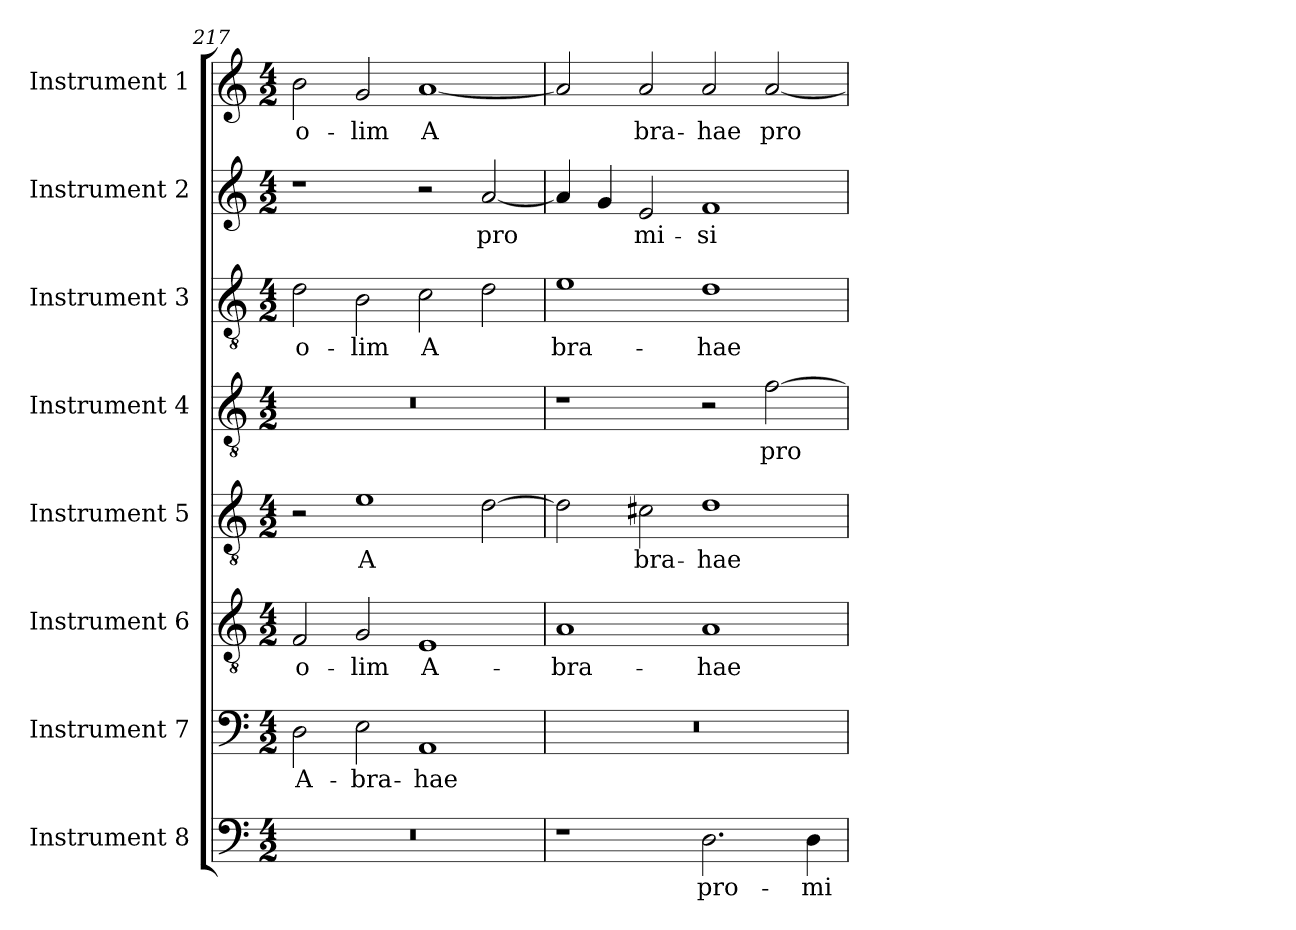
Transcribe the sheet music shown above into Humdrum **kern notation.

**kern	**text	**kern	**text	**kern	**text	**kern	**text	**kern	**text	**kern	**text	**kern	**text	**kern	**text
*part8	*part8	*part7	*part7	*part6	*part6	*part5	*part5	*part4	*part4	*part3	*part3	*part2	*part2	*part1	*part1
*staff8	*staff8	*staff7	*staff7	*staff6	*staff6	*staff5	*staff5	*staff4	*staff4	*staff3	*staff3	*staff2	*staff2	*staff1	*staff1
*I"Instrument 8	*	*I"Instrument 7	*	*I"Instrument 6	*	*I"Instrument 5	*	*I"Instrument 4	*	*I"Instrument 3	*	*I"Instrument 2	*	*I"Instrument 1	*
*clefF4	*	*clefF4	*	*clefGv2	*	*clefGv2	*	*clefGv2	*	*clefGv2	*	*clefG2	*	*clefG2	*
*k[]	*	*k[]	*	*k[]	*	*k[]	*	*k[]	*	*k[]	*	*k[]	*	*k[]	*
*C:	*	*C:	*	*C:	*	*C:	*	*C:	*	*C:	*	*C:	*	*C:	*
*M4/2	*	*M4/2	*	*M4/2	*	*M4/2	*	*M4/2	*	*M4/2	*	*M4/2	*	*M4/2	*
=217	=217	=217	=217	=217	=217	=217	=217	=217	=217	=217	=217	=217	=217	=217	=217
!	!	!	!LO:LY:b:cj	!	!LO:LY:b:cj	!	!	!	!	!	!LO:LY:b:cj	!	!	!	!LO:LY:b:cj
0r	.	2D\	A-	2F/	o-	2r	.	0r	.	2d\	o-	1r	.	2b\	o-
!	!	!	!LO:LY:b:cj	!	!LO:LY:b:cj	!	!LO:LY:b:cj	!	!	!	!LO:LY:b:cj	!	!	!	!LO:LY:b:cj
.	.	2E\	-bra-	2G/	-lim	1e	A-	.	.	2B\	-lim	.	.	2g/	-lim
!	!	!	!LO:LY:b:cj	!	!LO:LY:b:cj	!	!	!	!	!	!LO:LY:b:cj	!	!	!	!LO:LY:b:cj
.	.	1AA	-hae	1E	A-	.	.	.	.	2c\	A-	2r	.	[>1a	A-
!	!	!	!	!	!	!	!LO:LY:b:cj	!	!	!	!LO:LY:b:cj	!	!LO:LY:b:cj	!	!
.	.	.	.	.	.	[>2d\	--	.	.	2d\	--	[>2a/	pro-	.	.
!!LO:PB:g=z
=218	=218	=218	=218	=218	=218	=218	=218	=218	=218	=218	=218	=218	=218	=218	=218
!	!	!	!	!	!LO:LY:b:cj	!	!LO:LY:b:cj	!	!	!	!LO:LY:b:cj	!	!LO:LY:b:cj	!	!LO:LY:b:cj
1r	.	0r	.	1A	-bra-	2d\]	--	1r	.	1e	-bra-	4a/]	--	2a/]	--
!	!	!	!	!	!	!	!	!	!	!	!	!	!LO:LY:b:cj	!	!
.	.	.	.	.	.	.	.	.	.	.	.	4g/	--	.	.
!	!	!	!	!	!	!	!LO:LY:b:cj	!	!	!	!	!	!LO:LY:b:cj	!	!LO:LY:b:cj
.	.	.	.	.	.	2c#X\	-bra-	.	.	.	.	2e/	-mi-	2a/	-bra-
!	!LO:LY:b:cj	!	!	!	!LO:LY:b:cj	!	!LO:LY:b:cj	!	!	!	!LO:LY:b:cj	!	!LO:LY:b:cj	!	!LO:LY:b:cj
2.D\	pro-	.	.	1A	-hae	1d	-hae	2r	.	1d	-hae	1f	-si-	2a/	-hae
!	!	!	!	!	!	!	!	!	!LO:LY:b:cj	!	!	!	!	!	!LO:LY:b:cj
.	.	.	.	.	.	.	.	[>2f\	pro-	.	.	.	.	[<2a/	pro-
!	!LO:LY:b:cj	!	!	!	!	!	!	!	!	!	!	!	!	!	!
4D\	-mi-	.	.	.	.	.	.	.	.	.	.	.	.	.	.
=	=	=	=	=	=	=	=	=	=	=	=	=	=	=	=
*-	*-	*-	*-	*-	*-	*-	*-	*-	*-	*-	*-	*-	*-	*-	*-
